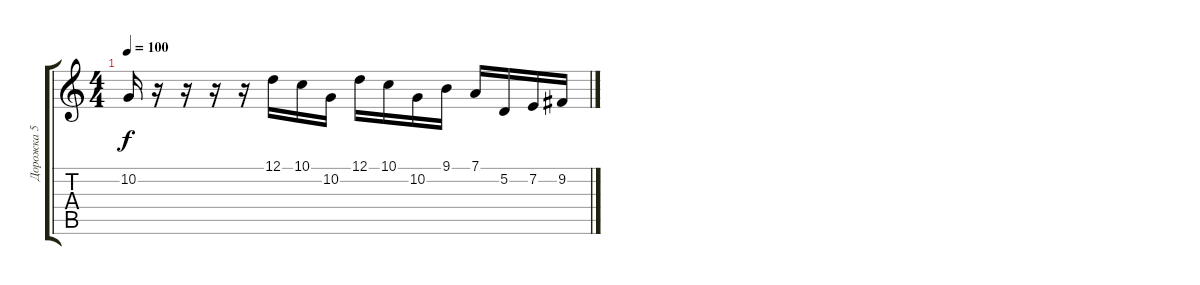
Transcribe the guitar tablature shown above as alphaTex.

\track ("Дорожка 5" "Дорожка 5") {instrument fx7echoes}
\staff {score tabs}
\tuning (D4 A3 F3 C3 G2 D2) {hide}
\ts (4 4)
\tempo 100
\clef g2
\ks c
10.2.16{dy f} r.16 r.16 r.16 r.16 12.1.16 10.1.16 10.2.16 12.1.16 10.1.16 10.2.16 9.1.16 7.1.16 5.2.16 7.2.16 9.2.16
